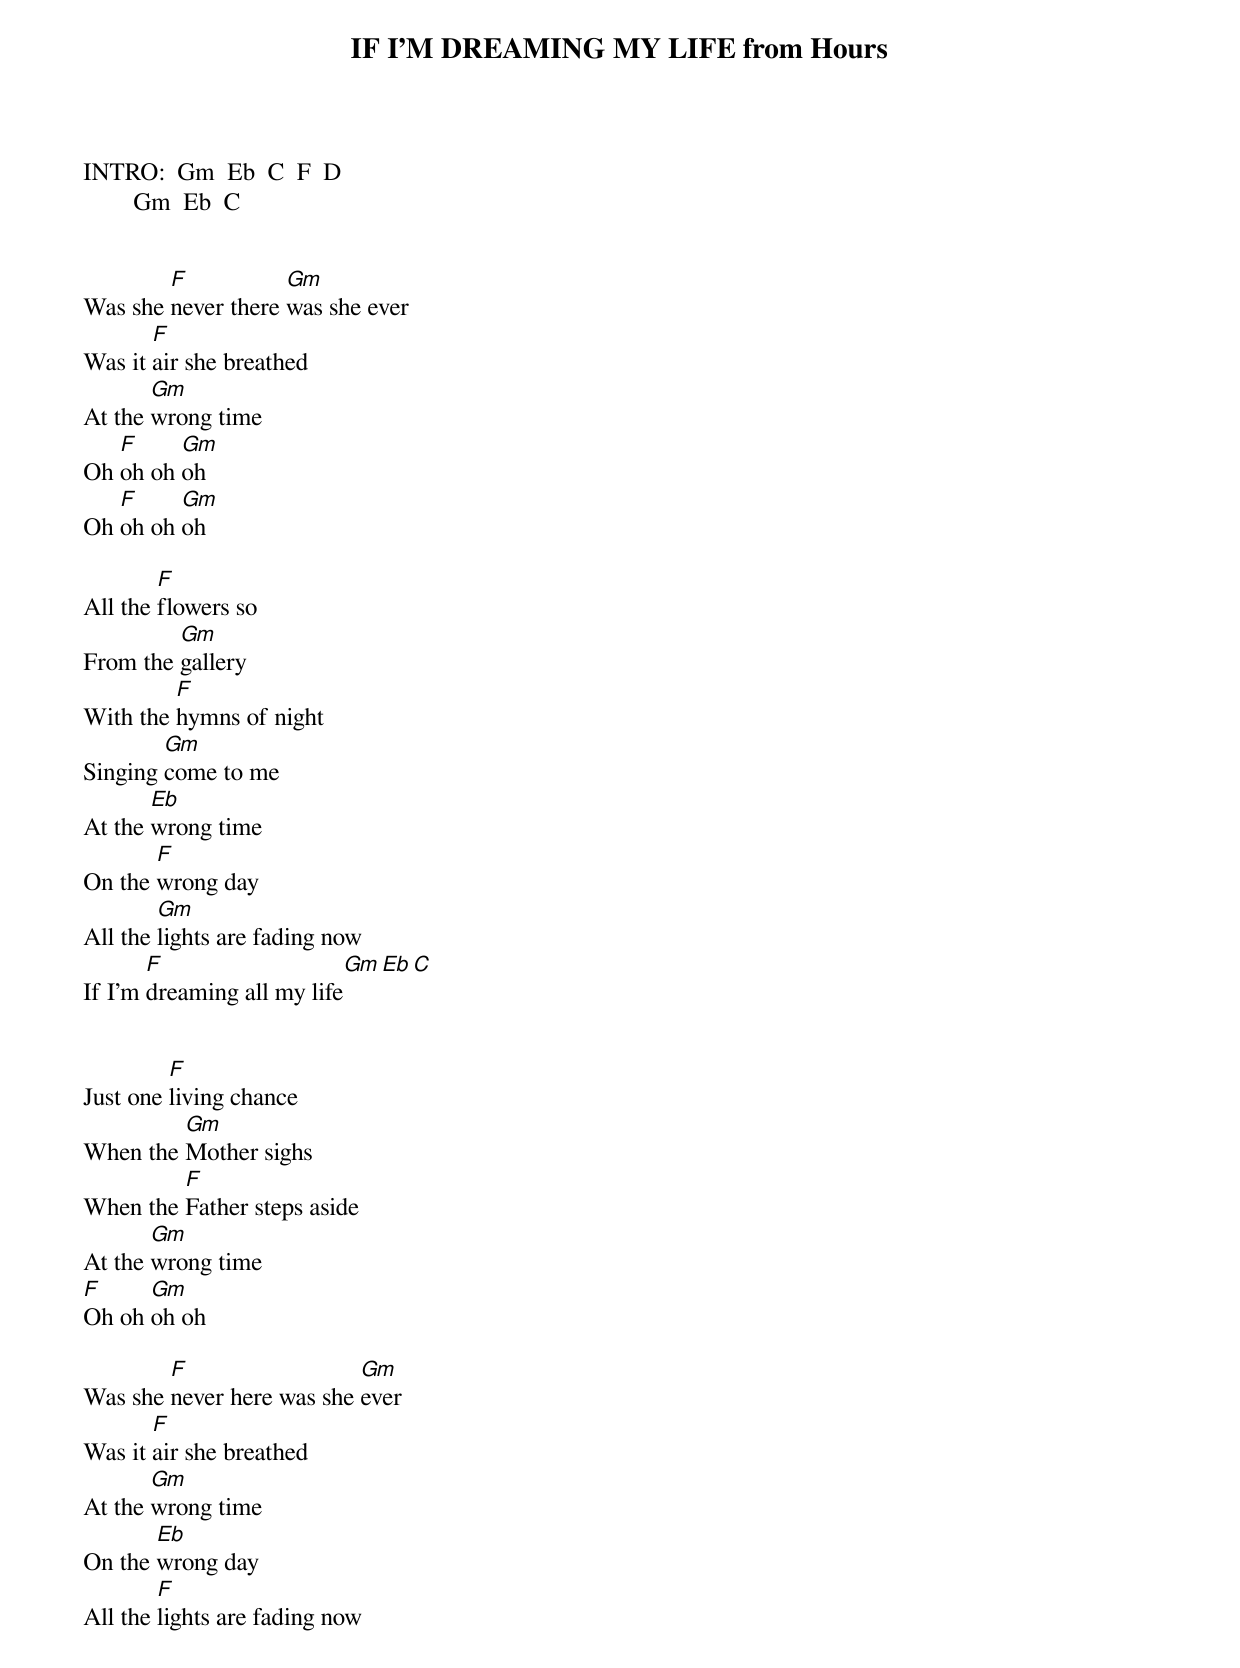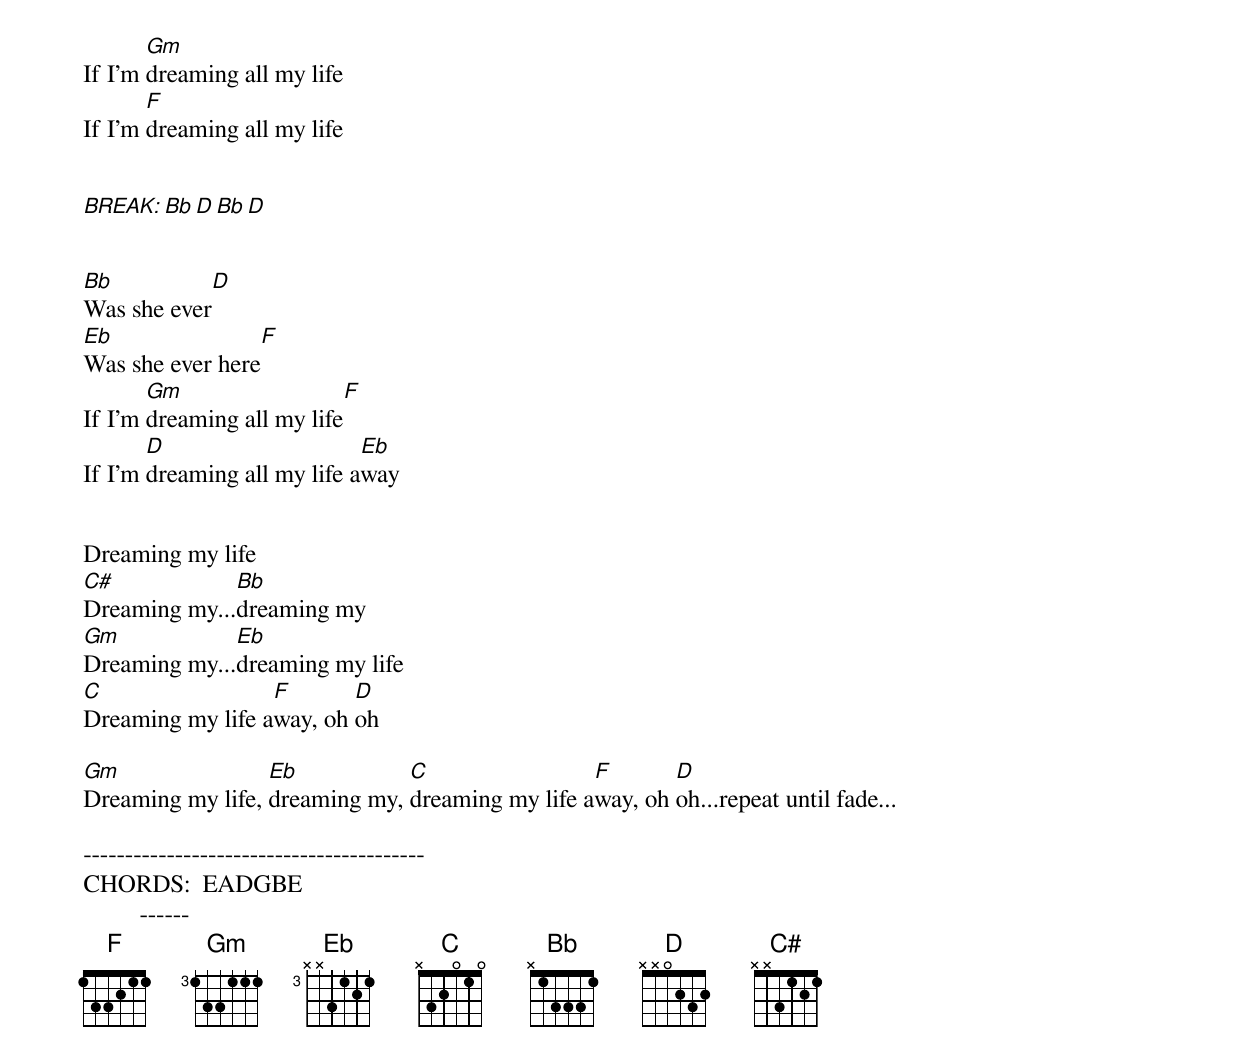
IF I'M DREAMING MY LIFE from Hours


INTRO:  Gm  Eb  C  F  D
        Gm  Eb  C


        F           Gm
Was she never there was she ever
       F
Was it air she breathed
       Gm
At the wrong time
   F     Gm
Oh oh oh oh
   F     Gm
Oh oh oh oh

        F
All the flowers so
         Gm
From the gallery
         F
With the hymns of night
        Gm
Singing come to me
       Eb
At the wrong time
       F
On the wrong day
        Gm
All the lights are fading now
       F                   Gm  Eb  C
If I'm dreaming all my life


         F
Just one living chance
         Gm
When the Mother sighs
         F
When the Father steps aside
       Gm
At the wrong time
F     Gm
Oh oh oh oh

        F                  Gm
Was she never here was she ever
       F
Was it air she breathed
       Gm
At the wrong time
       Eb
On the wrong day
        F
All the lights are fading now
       Gm
If I'm dreaming all my life
       F
If I'm dreaming all my life


BREAK:  Bb  D  Bb  D


Bb          D
Was she ever
Eb               F
Was she ever here
       Gm                  F
If I'm dreaming all my life
       D                     Eb
If I'm dreaming all my life away


Dreaming my life
C#            Bb
Dreaming my...dreaming my
Gm            Eb
Dreaming my...dreaming my life
C                 F       D
Dreaming my life away, oh oh

Gm                Eb           C                 F       D
Dreaming my life, dreaming my, dreaming my life away, oh oh...repeat until fade...

-----------------------------------------
CHORDS:  EADGBE
         ------
C        332010
D        XX0232
Gm       355333
Bb       X13331
F        133211
C#       X46664
Eb       XX5343
